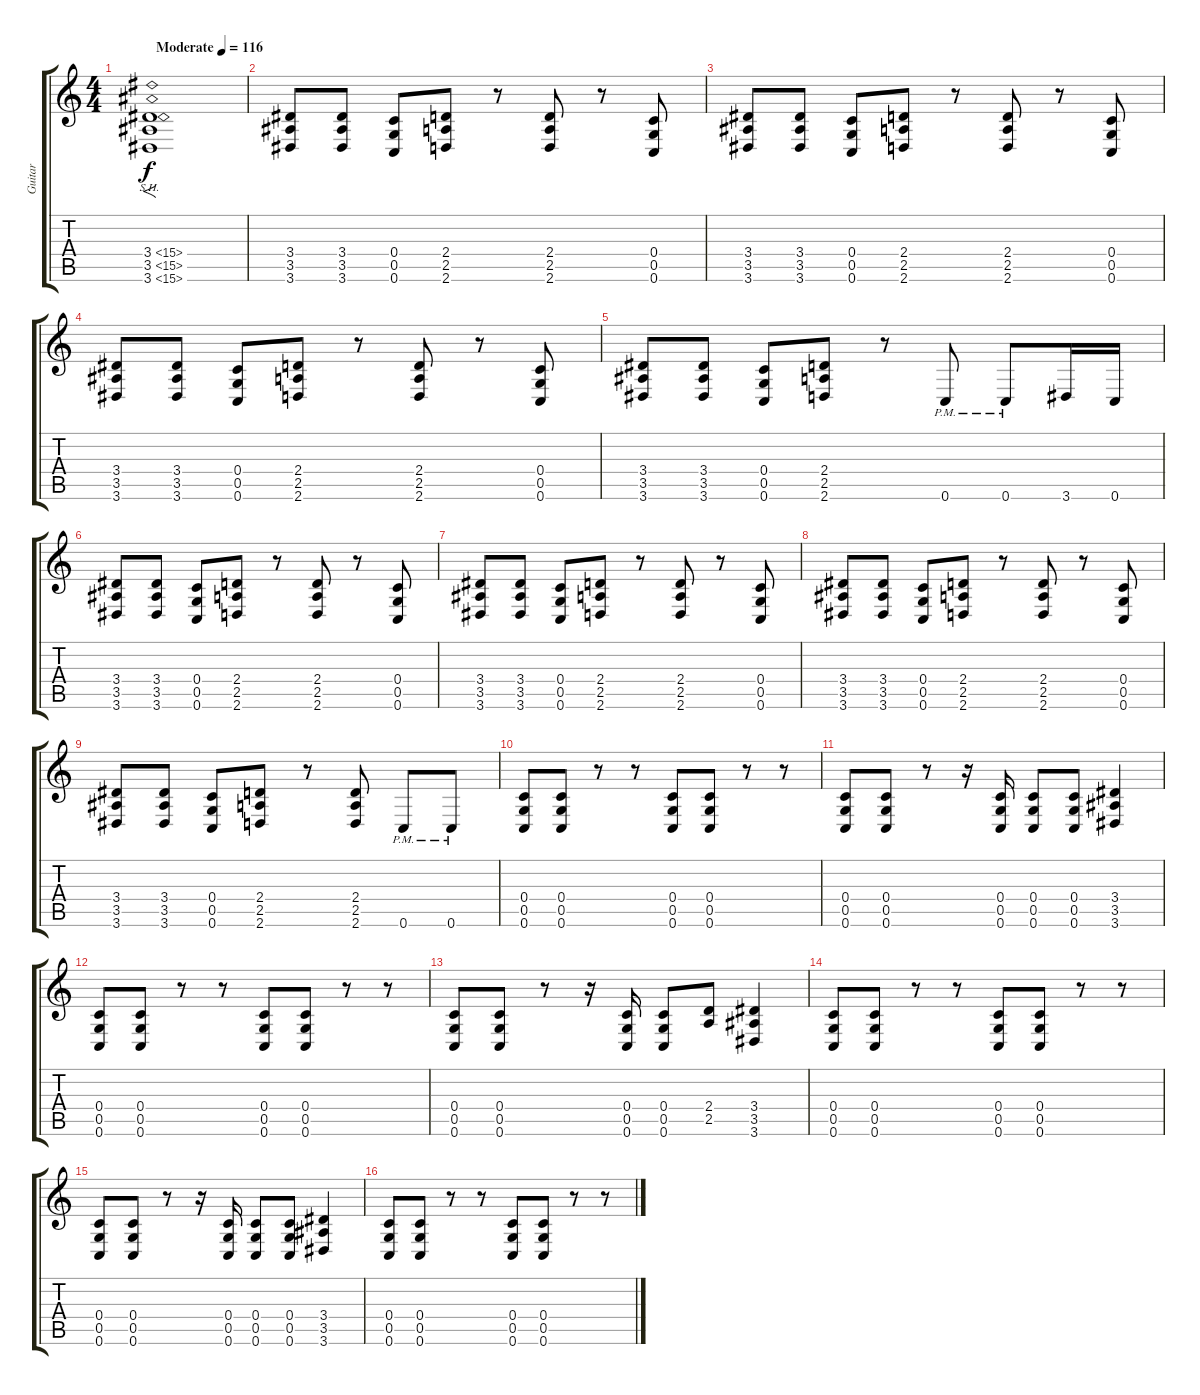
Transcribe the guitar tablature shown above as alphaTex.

\track ("Guitar" "Guitar") {instrument distortionguitar}
\staff {score tabs}
\tuning (E4 B3 G3 C3 G2 C2) {hide}
\ts (4 4)
\tempo (116 "Moderate")
\clef g2
\ks c
(3.4{sh 12} 3.5{sh 12} 3.6{sh 12}).1{f dy f instrument distortionguitar} |
(3.4 3.5 3.6).8 (3.4 3.5 3.6).8 (0.4 0.5 0.6).8 (2.4 2.5 2.6).8 r.8 (2.4 2.5 2.6).8 r.8 (0.4 0.5 0.6).8 |
(3.4 3.5 3.6).8 (3.4 3.5 3.6).8 (0.4 0.5 0.6).8 (2.4 2.5 2.6).8 r.8 (2.4 2.5 2.6).8 r.8 (0.4 0.5 0.6).8 |
(3.4 3.5 3.6).8 (3.4 3.5 3.6).8 (0.4 0.5 0.6).8 (2.4 2.5 2.6).8 r.8 (2.4 2.5 2.6).8 r.8 (0.4 0.5 0.6).8 |
(3.4 3.5 3.6).8 (3.4 3.5 3.6).8 (0.4 0.5 0.6).8 (2.4 2.5 2.6).8 r.8 0.6{pm}.8 0.6{pm}.8 3.6.16 0.6.16 |
(3.4 3.5 3.6).8 (3.4 3.5 3.6).8 (0.4 0.5 0.6).8 (2.4 2.5 2.6).8 r.8 (2.4 2.5 2.6).8 r.8 (0.4 0.5 0.6).8 |
(3.4 3.5 3.6).8 (3.4 3.5 3.6).8 (0.4 0.5 0.6).8 (2.4 2.5 2.6).8 r.8 (2.4 2.5 2.6).8 r.8 (0.4 0.5 0.6).8 |
(3.4 3.5 3.6).8 (3.4 3.5 3.6).8 (0.4 0.5 0.6).8 (2.4 2.5 2.6).8 r.8 (2.4 2.5 2.6).8 r.8 (0.4 0.5 0.6).8 |
(3.4 3.5 3.6).8 (3.4 3.5 3.6).8 (0.4 0.5 0.6).8 (2.4 2.5 2.6).8 r.8 (2.4 2.5 2.6).8 0.6{pm}.8 0.6{pm}.8 |
(0.4 0.5 0.6).8 (0.4 0.5 0.6).8 r.8 r.8 (0.4 0.5 0.6).8 (0.4 0.5 0.6).8 r.8 r.8 |
(0.4 0.5 0.6).8 (0.4 0.5 0.6).8 r.8 r.16 (0.4 0.5 0.6).16 (0.4 0.5 0.6).8 (0.4 0.5 0.6).8 (3.4 3.5 3.6).4 |
(0.4 0.5 0.6).8 (0.4 0.5 0.6).8 r.8 r.8 (0.4 0.5 0.6).8 (0.4 0.5 0.6).8 r.8 r.8 |
(0.4 0.5 0.6).8 (0.4 0.5 0.6).8 r.8 r.16 (0.4 0.5 0.6).16 (0.4 0.5 0.6).8 (2.4 2.5).8 (3.4 3.5 3.6).4 |
(0.4 0.5 0.6).8 (0.4 0.5 0.6).8 r.8 r.8 (0.4 0.5 0.6).8 (0.4 0.5 0.6).8 r.8 r.8 |
(0.4 0.5 0.6).8 (0.4 0.5 0.6).8 r.8 r.16 (0.4 0.5 0.6).16 (0.4 0.5 0.6).8 (0.4 0.5 0.6).8 (3.4 3.5 3.6).4 |
(0.4 0.5 0.6).8 (0.4 0.5 0.6).8 r.8 r.8 (0.4 0.5 0.6).8 (0.4 0.5 0.6).8 r.8 r.8
